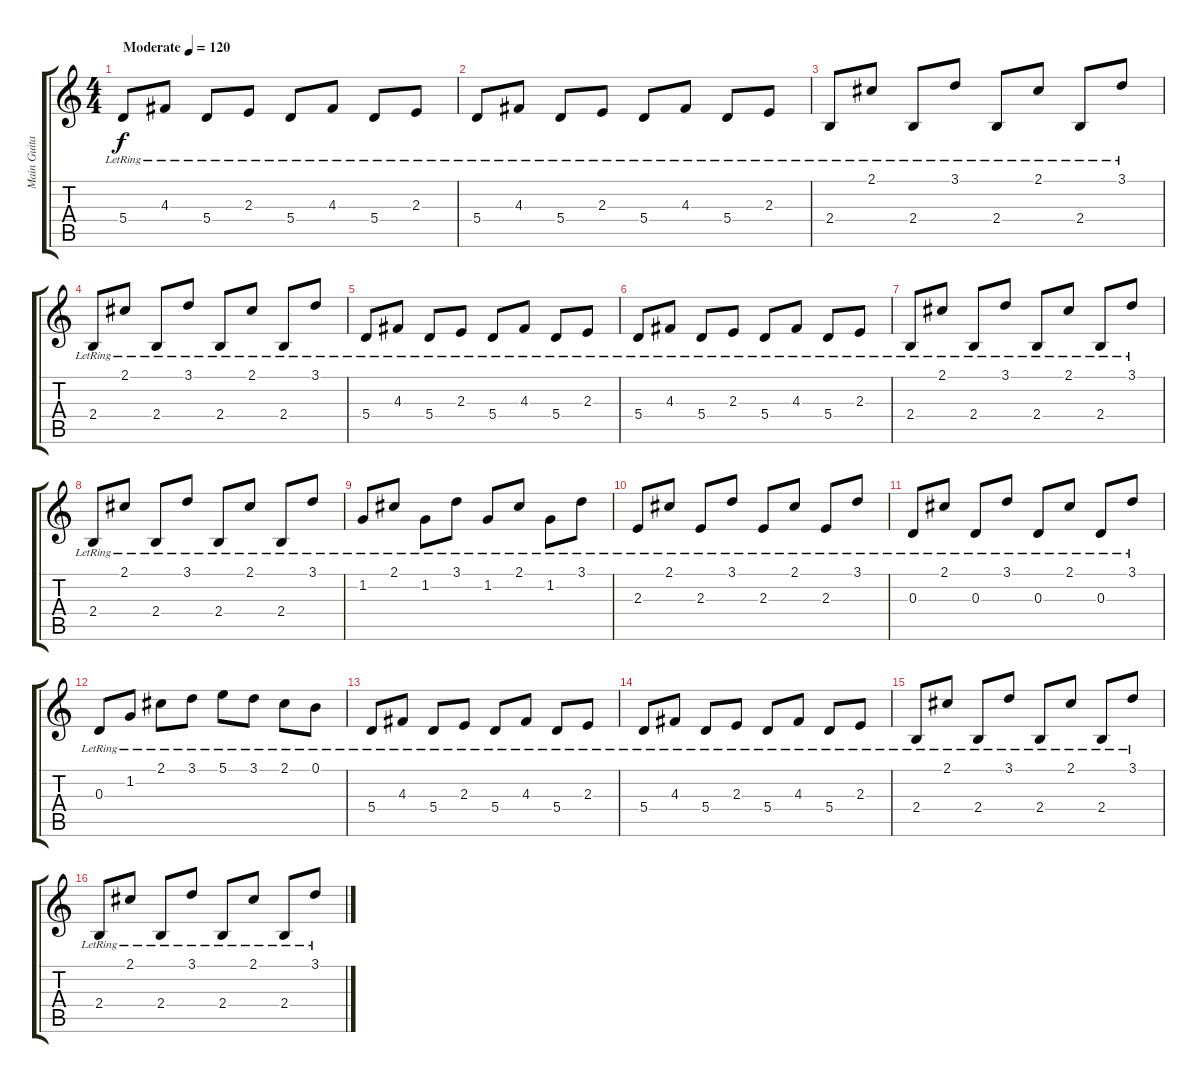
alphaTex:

\track ("Main Guitar" "Main Guita") {instrument acousticguitarsteel}
\staff {score tabs}
\tuning (B3 Gb3 D3 A2 E2 B1) {hide}
\ts (4 4)
\tempo (120 "Moderate")
\clef g2
\ks c
5.4{lr}.8{dy f instrument acousticguitarsteel} 4.3{lr}.8 5.4{lr}.8 2.3{lr}.8 5.4{lr}.8 4.3{lr}.8 5.4{lr}.8 2.3{lr}.8 |
5.4{lr}.8 4.3{lr}.8 5.4{lr}.8 2.3{lr}.8 5.4{lr}.8 4.3{lr}.8 5.4{lr}.8 2.3{lr}.8 |
2.4{lr}.8 2.1{lr}.8 2.4{lr}.8 3.1{lr}.8 2.4{lr}.8 2.1{lr}.8 2.4{lr}.8 3.1{lr}.8 |
2.4{lr}.8 2.1{lr}.8 2.4{lr}.8 3.1{lr}.8 2.4{lr}.8 2.1{lr}.8 2.4{lr}.8 3.1{lr}.8 |
5.4{lr}.8 4.3{lr}.8 5.4{lr}.8 2.3{lr}.8 5.4{lr}.8 4.3{lr}.8 5.4{lr}.8 2.3{lr}.8 |
5.4{lr}.8 4.3{lr}.8 5.4{lr}.8 2.3{lr}.8 5.4{lr}.8 4.3{lr}.8 5.4{lr}.8 2.3{lr}.8 |
2.4{lr}.8 2.1{lr}.8 2.4{lr}.8 3.1{lr}.8 2.4{lr}.8 2.1{lr}.8 2.4{lr}.8 3.1{lr}.8 |
2.4{lr}.8 2.1{lr}.8 2.4{lr}.8 3.1{lr}.8 2.4{lr}.8 2.1{lr}.8 2.4{lr}.8 3.1{lr}.8 |
1.2{lr}.8 2.1{lr}.8 1.2{lr}.8 3.1{lr}.8 1.2{lr}.8 2.1{lr}.8 1.2{lr}.8 3.1{lr}.8 |
2.3{lr}.8 2.1{lr}.8 2.3{lr}.8 3.1{lr}.8 2.3{lr}.8 2.1{lr}.8 2.3{lr}.8 3.1{lr}.8 |
0.3{lr}.8 2.1{lr}.8 0.3{lr}.8 3.1{lr}.8 0.3{lr}.8 2.1{lr}.8 0.3{lr}.8 3.1{lr}.8 |
0.3{lr}.8 1.2{lr}.8 2.1{lr}.8 3.1{lr}.8 5.1{lr}.8 3.1{lr}.8 2.1{lr}.8 0.1{lr}.8 |
5.4{lr}.8 4.3{lr}.8 5.4{lr}.8 2.3{lr}.8 5.4{lr}.8 4.3{lr}.8 5.4{lr}.8 2.3{lr}.8 |
5.4{lr}.8 4.3{lr}.8 5.4{lr}.8 2.3{lr}.8 5.4{lr}.8 4.3{lr}.8 5.4{lr}.8 2.3{lr}.8 |
2.4{lr}.8 2.1{lr}.8 2.4{lr}.8 3.1{lr}.8 2.4{lr}.8 2.1{lr}.8 2.4{lr}.8 3.1{lr}.8 |
2.4{lr}.8 2.1{lr}.8 2.4{lr}.8 3.1{lr}.8 2.4{lr}.8 2.1{lr}.8 2.4{lr}.8 3.1{lr}.8
